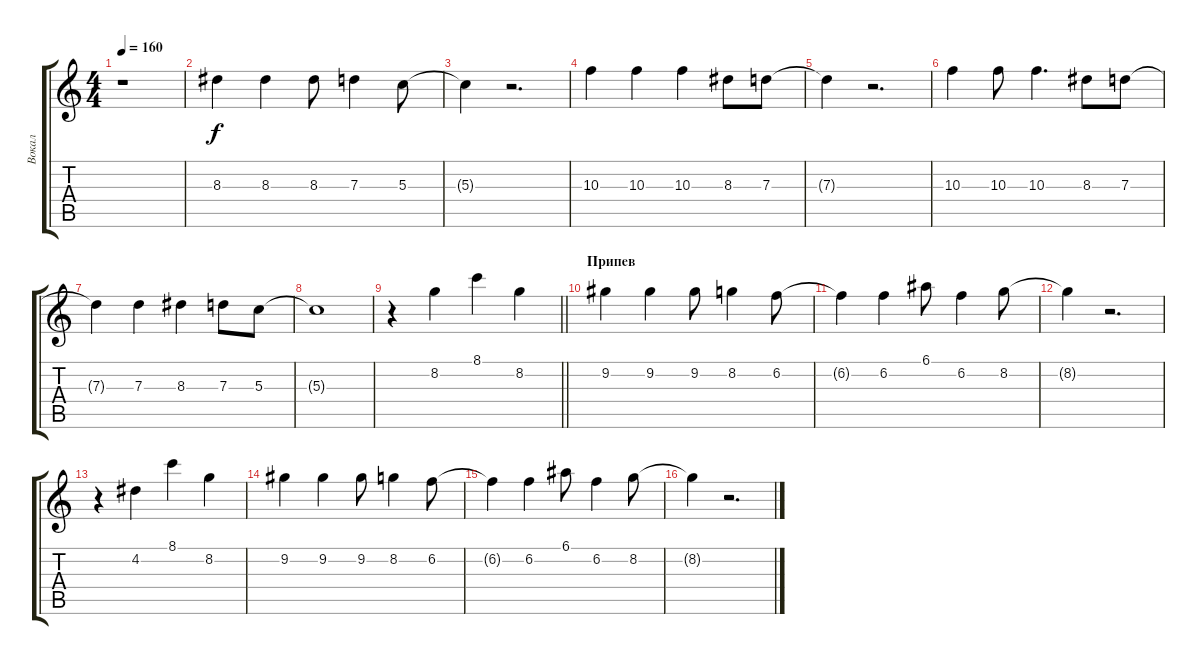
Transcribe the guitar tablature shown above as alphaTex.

\track ("Вокал" "Вокал") {instrument overdrivenguitar}
\staff {score tabs}
\tuning (E4 B3 G3 D3 A2 E2) {hide}
\ts (4 4)
\tempo 160
\clef g2
\ks c
r.1{dy f} |
8.3.4 8.3.4 8.3.8 7.3.4 5.3.8 |
5.3{t}.4 r.2{d} |
10.3.4 10.3.4 10.3.4 8.3.8 7.3.8 |
7.3{t}.4 r.2{d} |
10.3.4 10.3.8 10.3.4{d} 8.3.8 7.3.8 |
7.3{t}.4 7.3.4 8.3.4 7.3.8 5.3.8 |
5.3{t}.1 |
\barLineRight lightlight
r.4 8.2.4 8.1.4 8.2.4 |
\section ("" "Припев")
9.2.4 9.2.4 9.2.8 8.2.4 6.2.8 |
6.2{t}.4 6.2.4 6.1.8 6.2.4 8.2.8 |
8.2{t}.4 r.2{d} |
r.4 4.2.4 8.1.4 8.2.4 |
9.2.4 9.2.4 9.2.8 8.2.4 6.2.8 |
6.2{t}.4 6.2.4 6.1.8 6.2.4 8.2.8 |
8.2{t}.4 r.2{d}
